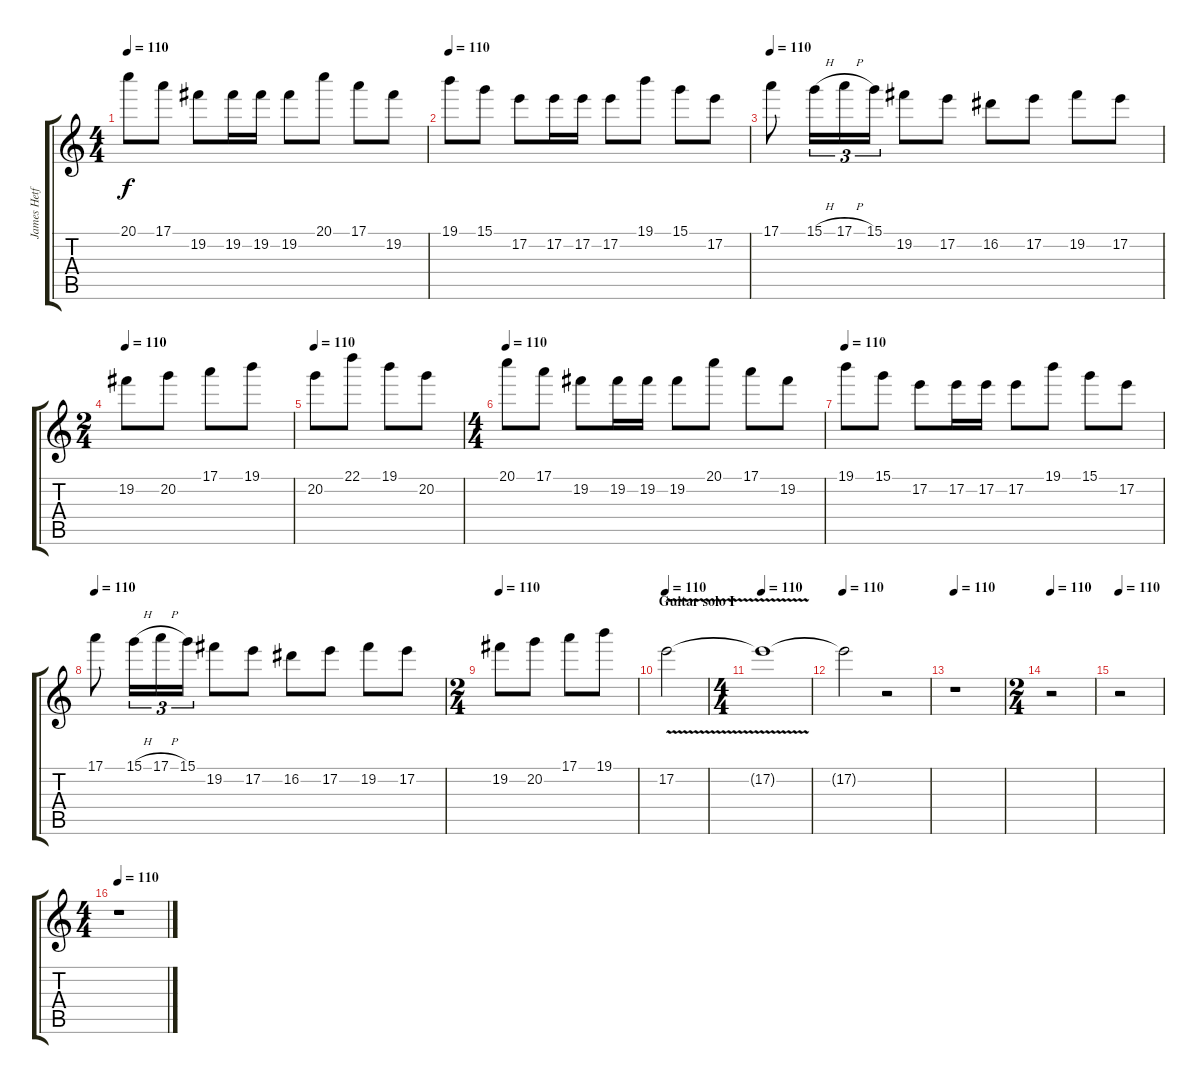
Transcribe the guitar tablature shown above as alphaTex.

\track ("James Hetfield" "James Hetf") {instrument distortionguitar}
\staff {score tabs}
\tuning (E4 B3 G3 D3 A2 E2) {hide}
\ts (4 4)
\tempo 110
\clef g2
\ks c
20.1.8{dy f} 17.1.8 19.2.8 19.2.16 19.2.16 19.2.8 20.1.8 17.1.8 19.2.8 |
\tempo 110
19.1.8 15.1.8 17.2.8 17.2.16 17.2.16 17.2.8 19.1.8 15.1.8 17.2.8 |
\tempo 110
17.1.8 15.1{h}.16{tu (3 2)} 17.1{h}.16{tu (3 2)} 15.1.16{tu (3 2)} 19.2.8 17.2.8 16.2.8 17.2.8 19.2.8 17.2.8 |
\ts (2 4)
\tempo 110
19.2.8 20.2.8 17.1.8 19.1.8 |
\tempo 110
20.2.8{balance 8} 22.1.8 19.1.8 20.2.8 |
\ts (4 4)
\tempo 110
20.1.8 17.1.8 19.2.8 19.2.16 19.2.16 19.2.8 20.1.8 17.1.8 19.2.8 |
\tempo 110
19.1.8 15.1.8 17.2.8 17.2.16 17.2.16 17.2.8 19.1.8 15.1.8 17.2.8 |
\tempo 110
17.1.8 15.1{h}.16{tu (3 2)} 17.1{h}.16{tu (3 2)} 15.1.16{tu (3 2)} 19.2.8 17.2.8 16.2.8 17.2.8 19.2.8 17.2.8 |
\ts (2 4)
\tempo 110
19.2.8 20.2.8 17.1.8 19.1.8 |
\section ("" "Guitar solo I")
\tempo 110
17.2{v}.2{volume 5} |
\ts (4 4)
\tempo 110
17.2{t}.1 |
\tempo 110
17.2{t}.2 r.2 |
\tempo 110
r.1 |
\ts (2 4)
\tempo 110
r.2 |
\tempo 110
r.2 |
\ts (4 4)
\tempo 110
r.1
